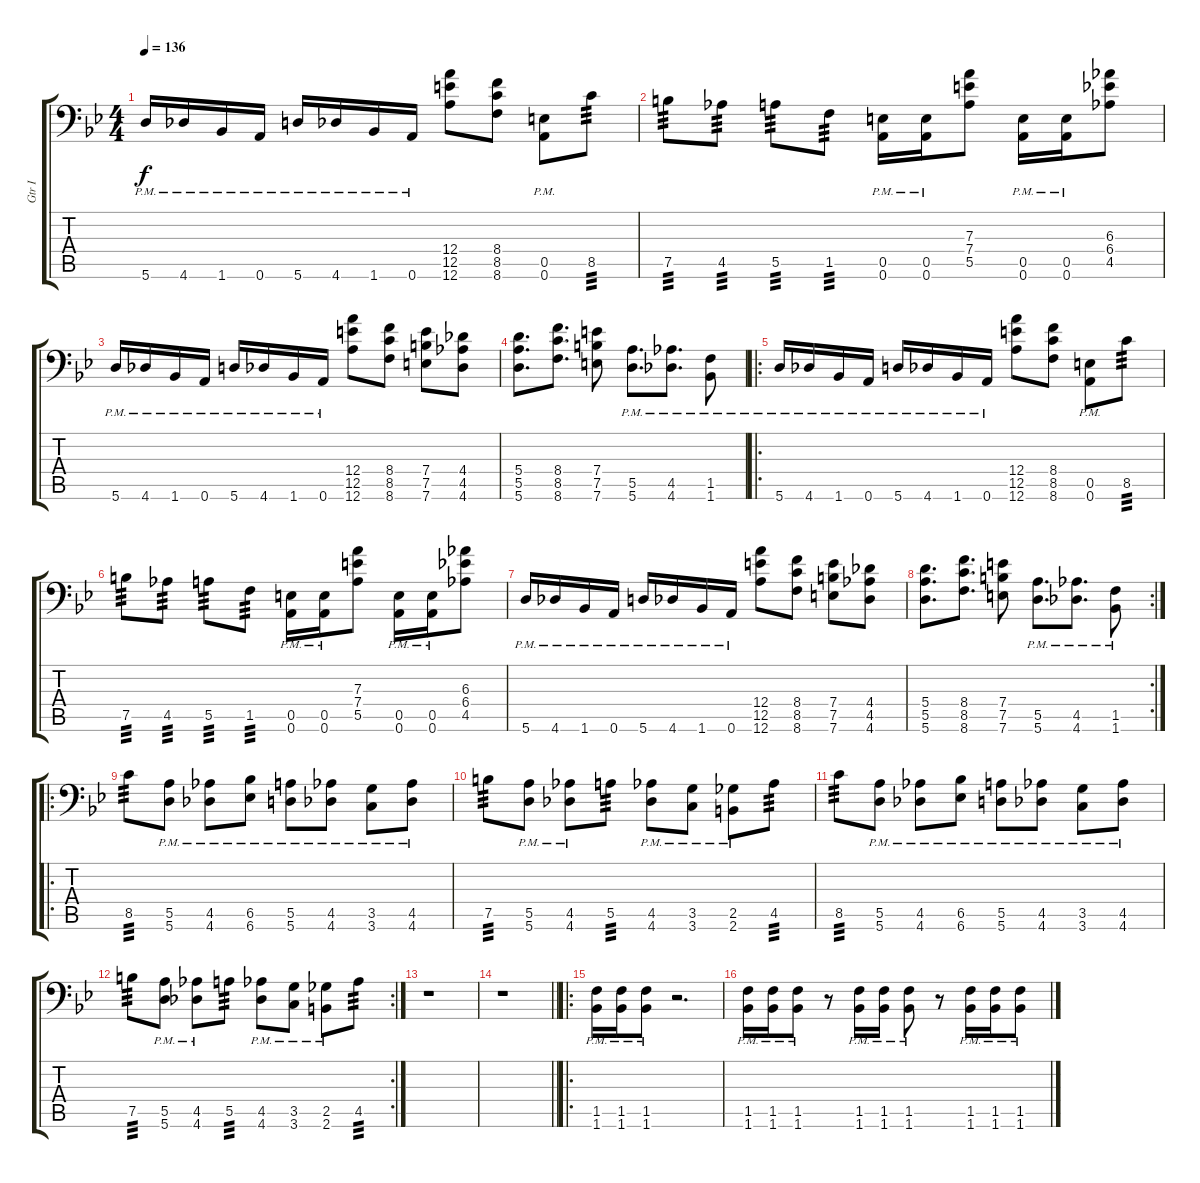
\track ("Gtr I" "Gtr I") {instrument distortionguitar}
\staff {score tabs}
\tuning (B3 Gb3 D3 A2 E2 A1) {hide}
\ts (4 4)
\tempo 136
\clef f4
\ks bb
5.6{pm}.16{dy f instrument distortionguitar} 4.6{pm}.16 1.6{pm}.16 0.6{pm}.16 5.6{pm}.16 4.6{pm}.16 1.6{pm}.16 0.6{pm}.16 (12.4 12.5 12.6).8 (8.4 8.5 8.6).8 (0.5{pm} 0.6{pm}).8 8.5.8{tp 3} |
7.5.8{tp 3} 4.5.8{tp 3} 5.5.8{tp 3} 1.5.8{tp 3} (0.5{pm} 0.6{pm}).16 (0.5{pm} 0.6{pm}).16 (7.3 7.4 5.5).8 (0.5{pm} 0.6{pm}).16 (0.5{pm} 0.6{pm}).16 (6.3 6.4 4.5).8 |
5.6{pm}.16 4.6{pm}.16 1.6{pm}.16 0.6{pm}.16 5.6{pm}.16 4.6{pm}.16 1.6{pm}.16 0.6{pm}.16 (12.4 12.5 12.6).8 (8.4 8.5 8.6).8 (7.4 7.5 7.6).8 (4.4 4.5 4.6).8 |
(5.4 5.5 5.6).8{d} (8.4 8.5 8.6).8{d} (7.4 7.5 7.6).8 (5.5{pm} 5.6{pm}).8{d} (4.5{pm} 4.6{pm}).8{d} (1.5{pm} 1.6{pm}).8 |
\ro
5.6{pm}.16 4.6{pm}.16 1.6{pm}.16 0.6{pm}.16 5.6{pm}.16 4.6{pm}.16 1.6{pm}.16 0.6{pm}.16 (12.4 12.5 12.6).8 (8.4 8.5 8.6).8 (0.5{pm} 0.6{pm}).8 8.5.8{tp 3} |
7.5.8{tp 3} 4.5.8{tp 3} 5.5.8{tp 3} 1.5.8{tp 3} (0.5{pm} 0.6{pm}).16 (0.5{pm} 0.6{pm}).16 (7.3 7.4 5.5).8 (0.5{pm} 0.6{pm}).16 (0.5{pm} 0.6{pm}).16 (6.3 6.4 4.5).8 |
5.6{pm}.16 4.6{pm}.16 1.6{pm}.16 0.6{pm}.16 5.6{pm}.16 4.6{pm}.16 1.6{pm}.16 0.6{pm}.16 (12.4 12.5 12.6).8 (8.4 8.5 8.6).8 (7.4 7.5 7.6).8 (4.4 4.5 4.6).8 |
\rc 2
(5.4 5.5 5.6).8{d} (8.4 8.5 8.6).8{d} (7.4 7.5 7.6).8 (5.5{pm} 5.6{pm}).8{d} (4.5{pm} 4.6{pm}).8{d} (1.5{pm} 1.6{pm}).8 |
\ro
8.5.8{tp 3} (5.5{pm} 5.6{pm}).8 (4.5{pm} 4.6{pm}).8 (6.5{pm} 6.6{pm}).8 (5.5{pm} 5.6{pm}).8 (4.5{pm} 4.6{pm}).8 (3.5{pm} 3.6{pm}).8 (4.5{pm} 4.6{pm}).8 |
7.5.8{tp 3} (5.5{pm} 5.6{pm}).8 (4.5{pm} 4.6{pm}).8 5.5.8{tp 3} (4.5{pm} 4.6{pm}).8 (3.5{pm} 3.6{pm}).8 (2.5{pm} 2.6{pm}).8 4.5.8{tp 3} |
8.5.8{tp 3} (5.5{pm} 5.6{pm}).8 (4.5{pm} 4.6{pm}).8 (6.5{pm} 6.6{pm}).8 (5.5{pm} 5.6{pm}).8 (4.5{pm} 4.6{pm}).8 (3.5{pm} 3.6{pm}).8 (4.5{pm} 4.6{pm}).8 |
\rc 2
7.5.8{tp 3} (5.5{pm} 5.6{pm}).8 (4.5{pm} 4.6{pm}).8 5.5.8{tp 3} (4.5{pm} 4.6{pm}).8 (3.5{pm} 3.6{pm}).8 (2.5{pm} 2.6{pm}).8 4.5.8{tp 3} |
r.1 |
\barLineRight lightlight
r.1 |
\ro
(1.5{pm} 1.6{pm}).16 (1.5{pm} 1.6{pm}).16 (1.5{pm} 1.6{pm}).8 r.2{d} |
(1.5{pm} 1.6{pm}).16 (1.5{pm} 1.6{pm}).16 (1.5{pm} 1.6{pm}).8 r.8 (1.5{pm} 1.6{pm}).16 (1.5{pm} 1.6{pm}).16 (1.5{pm} 1.6{pm}).8 r.8 (1.5{pm} 1.6{pm}).16 (1.5{pm} 1.6{pm}).16 (1.5{pm} 1.6{pm}).8
